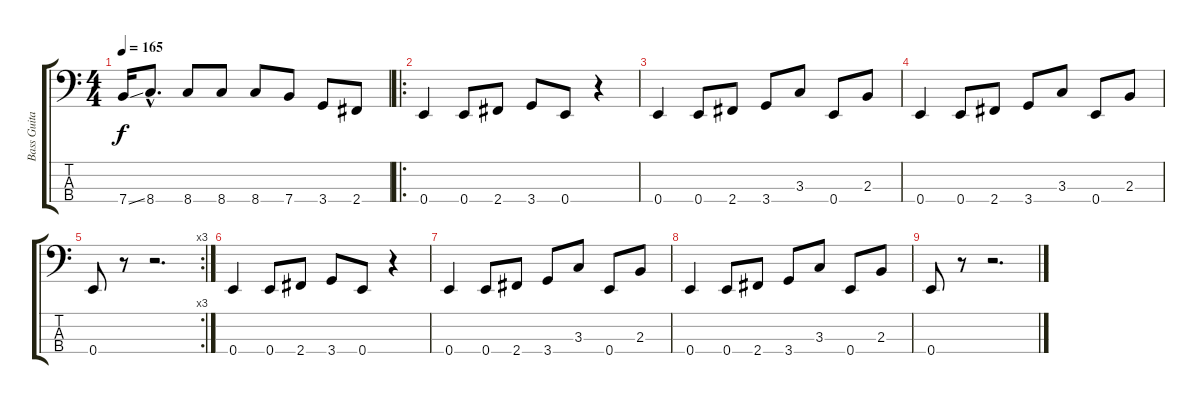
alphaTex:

\track ("Bass Guitar" "Bass Guita") {instrument electricbassfinger}
\staff {score tabs}
\tuning (G2 D2 A1 E1) {hide}
\ts (4 4)
\tempo 165
\clef f4
\ks c
7.4{ss}.16{dy f} 8.4{hac}.8{d} 8.4.8 8.4.8 8.4.8 7.4.8 3.4.8 2.4.8 |
\ro
0.4.4 0.4.8 2.4.8 3.4.8 0.4.8 r.4 |
0.4.4 0.4.8 2.4.8 3.4.8 3.3.8 0.4.8 2.3.8 |
0.4.4 0.4.8 2.4.8 3.4.8 3.3.8 0.4.8 2.3.8 |
\rc 3
0.4.8 r.8 r.2{d} |
0.4.4 0.4.8 2.4.8 3.4.8 0.4.8 r.4 |
0.4.4 0.4.8 2.4.8 3.4.8 3.3.8 0.4.8 2.3.8 |
0.4.4 0.4.8 2.4.8 3.4.8 3.3.8 0.4.8 2.3.8 |
0.4.8 r.8 r.2{d}
